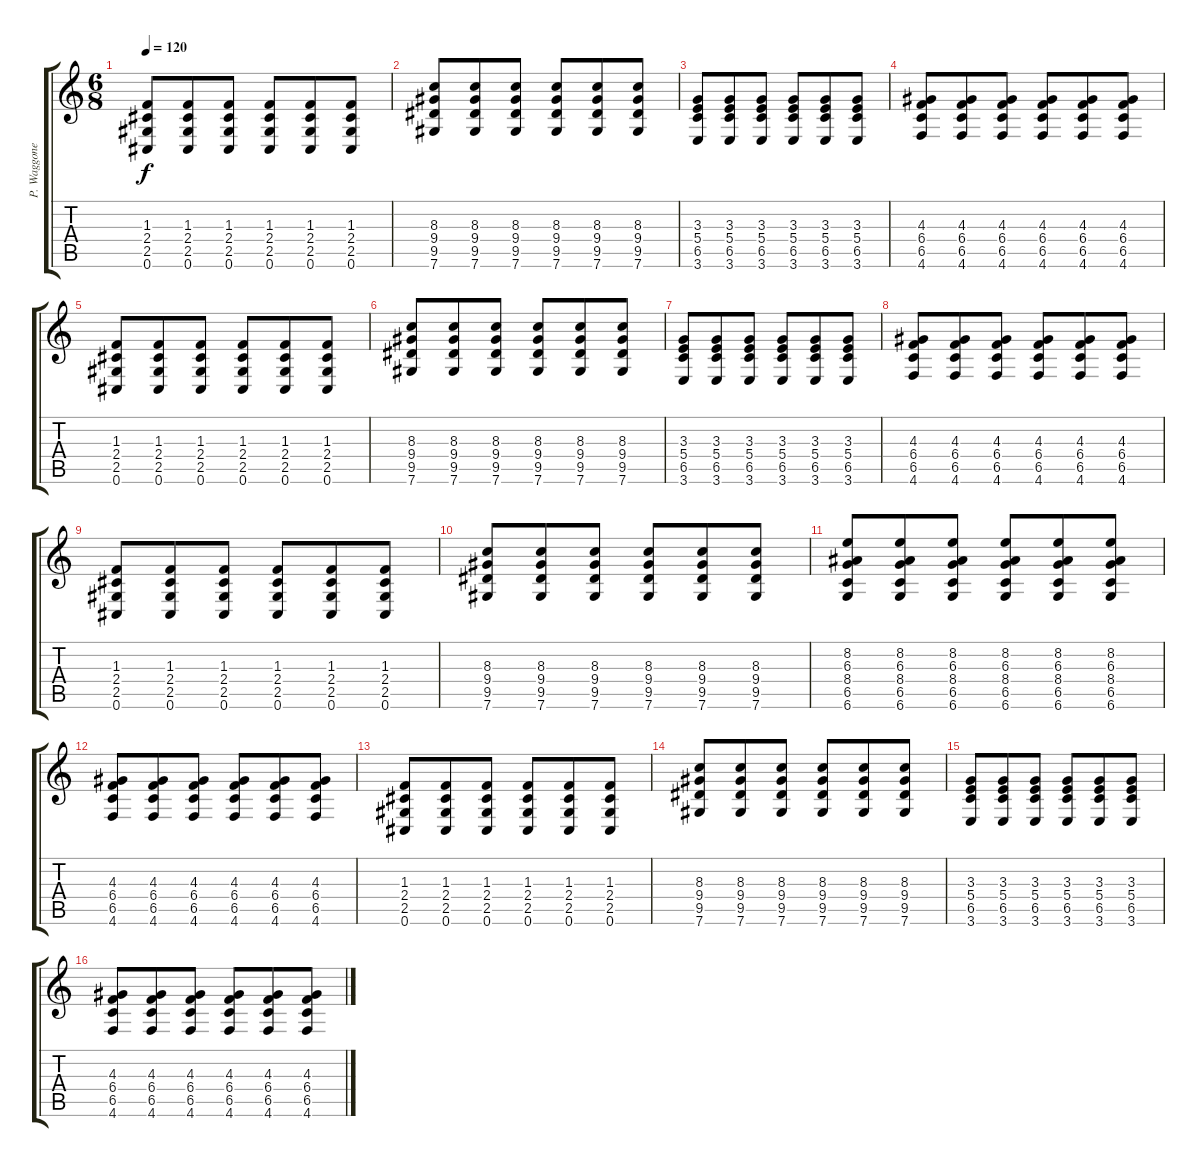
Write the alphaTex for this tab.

\track ("P. Waggoner Gtr." "P. Waggone") {instrument distortionguitar}
\staff {score tabs}
\tuning (Db4 Ab3 E3 B2 Gb2 Db2) {hide}
\ts (6 8)
\tempo 120
\clef g2
\ks c
(1.3 2.4 2.5 0.6).8{dy f} (1.3 2.4 2.5 0.6).8 (1.3 2.4 2.5 0.6).8 (1.3 2.4 2.5 0.6).8 (1.3 2.4 2.5 0.6).8 (1.3 2.4 2.5 0.6).8 |
(8.3 9.4 9.5 7.6).8 (8.3 9.4 9.5 7.6).8 (8.3 9.4 9.5 7.6).8 (8.3 9.4 9.5 7.6).8 (8.3 9.4 9.5 7.6).8 (8.3 9.4 9.5 7.6).8 |
(3.3 5.4 6.5 3.6).8 (3.3 5.4 6.5 3.6).8 (3.3 5.4 6.5 3.6).8 (3.3 5.4 6.5 3.6).8 (3.3 5.4 6.5 3.6).8 (3.3 5.4 6.5 3.6).8 |
(4.3 6.4 6.5 4.6).8 (4.3 6.4 6.5 4.6).8 (4.3 6.4 6.5 4.6).8 (4.3 6.4 6.5 4.6).8 (4.3 6.4 6.5 4.6).8 (4.3 6.4 6.5 4.6).8 |
(1.3 2.4 2.5 0.6).8 (1.3 2.4 2.5 0.6).8 (1.3 2.4 2.5 0.6).8 (1.3 2.4 2.5 0.6).8 (1.3 2.4 2.5 0.6).8 (1.3 2.4 2.5 0.6).8 |
(8.3 9.4 9.5 7.6).8 (8.3 9.4 9.5 7.6).8 (8.3 9.4 9.5 7.6).8 (8.3 9.4 9.5 7.6).8 (8.3 9.4 9.5 7.6).8 (8.3 9.4 9.5 7.6).8 |
(3.3 5.4 6.5 3.6).8 (3.3 5.4 6.5 3.6).8 (3.3 5.4 6.5 3.6).8 (3.3 5.4 6.5 3.6).8 (3.3 5.4 6.5 3.6).8 (3.3 5.4 6.5 3.6).8 |
(4.3 6.4 6.5 4.6).8 (4.3 6.4 6.5 4.6).8 (4.3 6.4 6.5 4.6).8 (4.3 6.4 6.5 4.6).8 (4.3 6.4 6.5 4.6).8 (4.3 6.4 6.5 4.6).8 |
(1.3 2.4 2.5 0.6).8 (1.3 2.4 2.5 0.6).8 (1.3 2.4 2.5 0.6).8 (1.3 2.4 2.5 0.6).8 (1.3 2.4 2.5 0.6).8 (1.3 2.4 2.5 0.6).8 |
(8.3 9.4 9.5 7.6).8 (8.3 9.4 9.5 7.6).8 (8.3 9.4 9.5 7.6).8 (8.3 9.4 9.5 7.6).8 (8.3 9.4 9.5 7.6).8 (8.3 9.4 9.5 7.6).8 |
(8.2 6.3 8.4 6.5 6.6).8 (8.2 6.3 8.4 6.5 6.6).8 (8.2 6.3 8.4 6.5 6.6).8 (8.2 6.3 8.4 6.5 6.6).8 (8.2 6.3 8.4 6.5 6.6).8 (8.2 6.3 8.4 6.5 6.6).8 |
(4.3 6.4 6.5 4.6).8 (4.3 6.4 6.5 4.6).8 (4.3 6.4 6.5 4.6).8 (4.3 6.4 6.5 4.6).8 (4.3 6.4 6.5 4.6).8 (4.3 6.4 6.5 4.6).8 |
(1.3 2.4 2.5 0.6).8 (1.3 2.4 2.5 0.6).8 (1.3 2.4 2.5 0.6).8 (1.3 2.4 2.5 0.6).8 (1.3 2.4 2.5 0.6).8 (1.3 2.4 2.5 0.6).8 |
(8.3 9.4 9.5 7.6).8 (8.3 9.4 9.5 7.6).8 (8.3 9.4 9.5 7.6).8 (8.3 9.4 9.5 7.6).8 (8.3 9.4 9.5 7.6).8 (8.3 9.4 9.5 7.6).8 |
(3.3 5.4 6.5 3.6).8 (3.3 5.4 6.5 3.6).8 (3.3 5.4 6.5 3.6).8 (3.3 5.4 6.5 3.6).8 (3.3 5.4 6.5 3.6).8 (3.3 5.4 6.5 3.6).8 |
(4.3 6.4 6.5 4.6).8 (4.3 6.4 6.5 4.6).8 (4.3 6.4 6.5 4.6).8 (4.3 6.4 6.5 4.6).8 (4.3 6.4 6.5 4.6).8 (4.3 6.4 6.5 4.6).8
